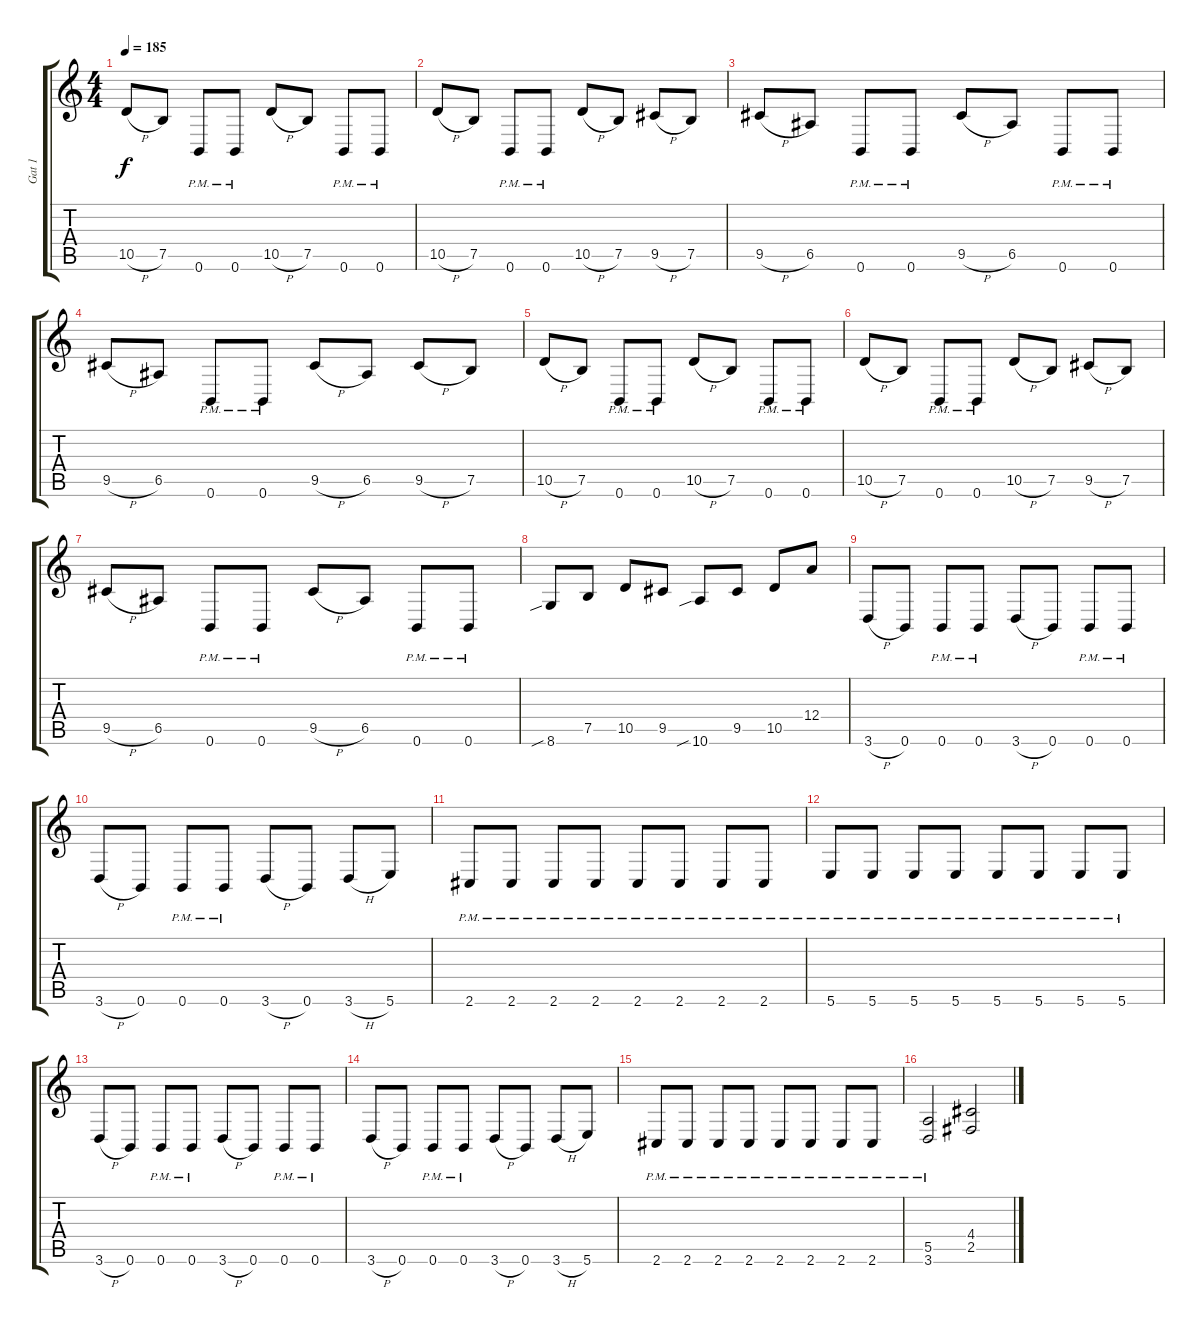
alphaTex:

\track ("Gat 1" "Gat 1") {instrument distortionguitar}
\staff {score tabs}
\tuning (B3 Gb3 D3 A2 E2 B1) {hide}
\ts (4 4)
\tempo 185
\clef g2
\ks c
10.5{h}.8{dy f} 7.5.8 0.6{pm}.8 0.6{pm}.8 10.5{h}.8 7.5.8 0.6{pm}.8 0.6{pm}.8 |
10.5{h}.8 7.5.8 0.6{pm}.8 0.6{pm}.8 10.5{h}.8 7.5.8 9.5{h}.8 7.5.8 |
9.5{h}.8 6.5.8 0.6{pm}.8 0.6{pm}.8 9.5{h}.8 6.5.8 0.6{pm}.8 0.6{pm}.8 |
9.5{h}.8 6.5.8 0.6{pm}.8 0.6{pm}.8 9.5{h}.8 6.5.8 9.5{h}.8 7.5.8 |
10.5{h}.8 7.5.8 0.6{pm}.8 0.6{pm}.8 10.5{h}.8 7.5.8 0.6{pm}.8 0.6{pm}.8 |
10.5{h}.8 7.5.8 0.6{pm}.8 0.6{pm}.8 10.5{h}.8 7.5.8 9.5{h}.8 7.5.8 |
9.5{h}.8 6.5.8 0.6{pm}.8 0.6{pm}.8 9.5{h}.8 6.5.8 0.6{pm}.8 0.6{pm}.8 |
8.6{sib}.8 7.5.8 10.5.8 9.5.8 10.6{sib}.8 9.5.8 10.5.8 12.4.8 |
3.6{h}.8 0.6.8 0.6{pm}.8 0.6{pm}.8 3.6{h}.8 0.6.8 0.6{pm}.8 0.6{pm}.8 |
3.6{h}.8 0.6.8 0.6{pm}.8 0.6{pm}.8 3.6{h}.8 0.6.8 3.6{h}.8 5.6.8 |
2.6{pm}.8 2.6{pm}.8 2.6{pm}.8 2.6{pm}.8 2.6{pm}.8 2.6{pm}.8 2.6{pm}.8 2.6{pm}.8 |
5.6{pm}.8 5.6{pm}.8 5.6{pm}.8 5.6{pm}.8 5.6{pm}.8 5.6{pm}.8 5.6{pm}.8 5.6{pm}.8 |
3.6{h}.8 0.6.8 0.6{pm}.8 0.6{pm}.8 3.6{h}.8 0.6.8 0.6{pm}.8 0.6{pm}.8 |
3.6{h}.8 0.6.8 0.6{pm}.8 0.6{pm}.8 3.6{h}.8 0.6.8 3.6{h}.8 5.6.8 |
2.6{pm}.8 2.6{pm}.8 2.6{pm}.8 2.6{pm}.8 2.6{pm}.8 2.6{pm}.8 2.6{pm}.8 2.6{pm}.8 |
(5.5 3.6{pm}).2 (4.4 2.5).2
